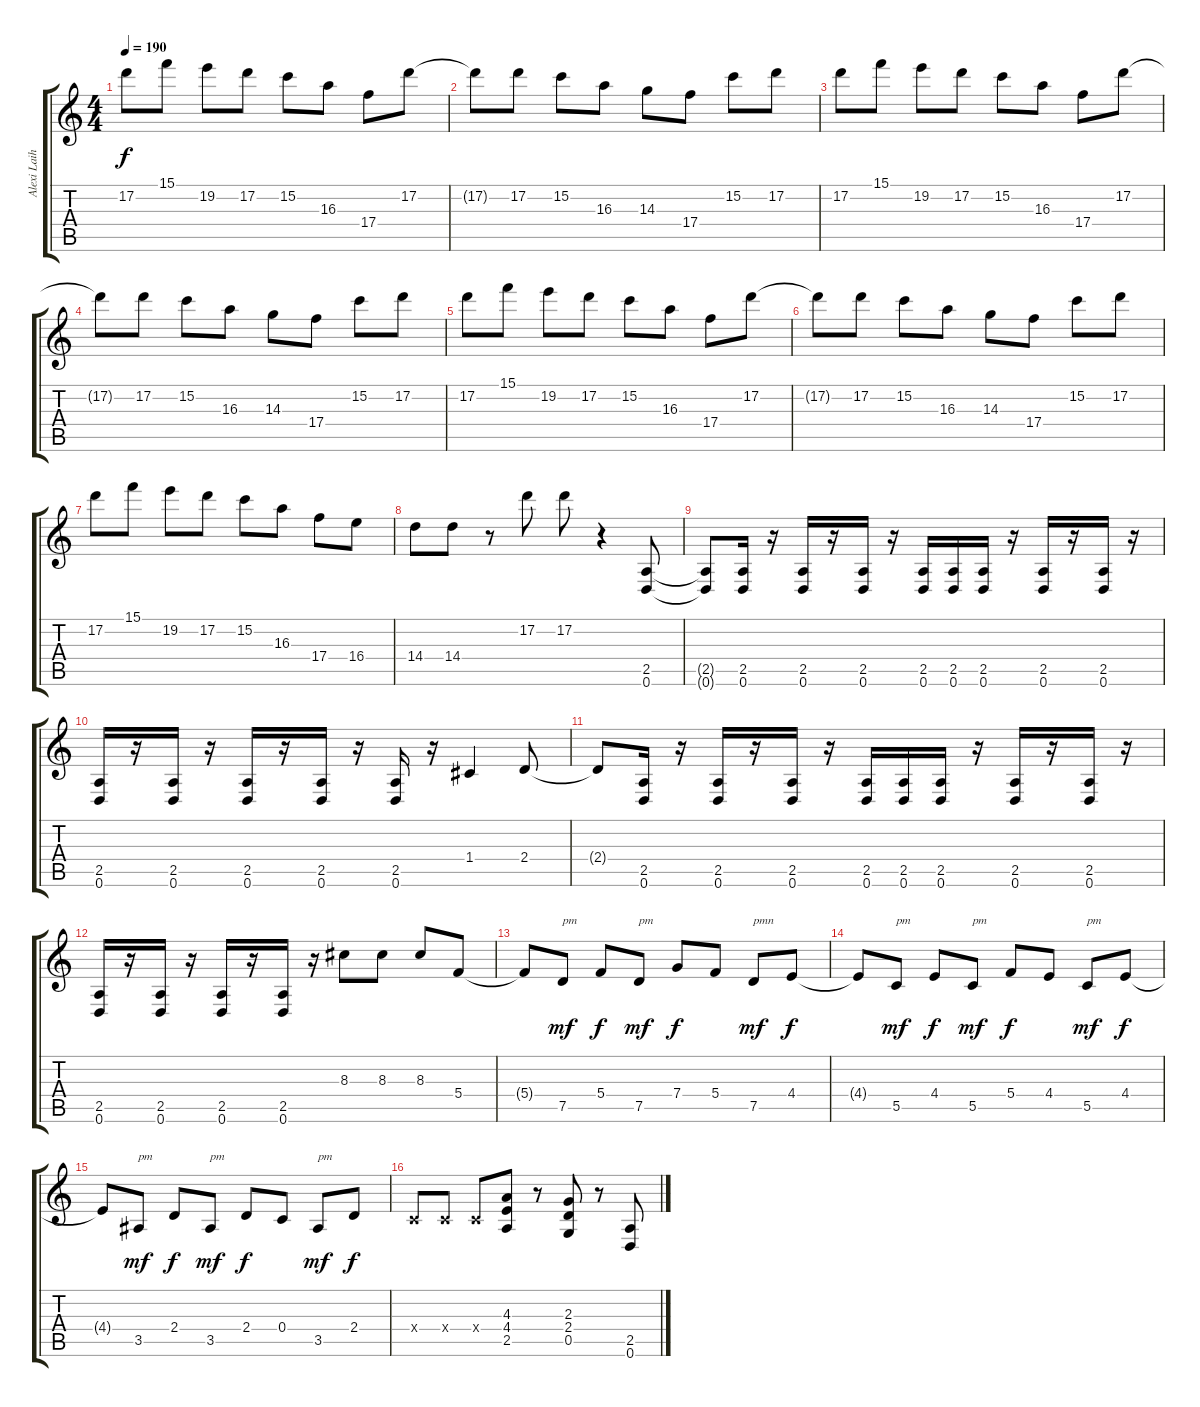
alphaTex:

\track ("Alexi Laiho" "Alexi Laih") {instrument distortionguitar}
\staff {score tabs}
\tuning (D4 A3 F3 C3 G2 D2) {hide}
\ts (4 4)
\tempo 190
\clef g2
\ks c
17.2.8{dy f} 15.1.8 19.2.8 17.2.8 15.2.8 16.3.8 17.4.8 17.2.8 |
17.2{t}.8 17.2.8 15.2.8 16.3.8 14.3.8 17.4.8 15.2.8 17.2.8 |
17.2.8 15.1.8 19.2.8 17.2.8 15.2.8 16.3.8 17.4.8 17.2.8 |
17.2{t}.8 17.2.8 15.2.8 16.3.8 14.3.8 17.4.8 15.2.8 17.2.8 |
17.2.8 15.1.8 19.2.8 17.2.8 15.2.8 16.3.8 17.4.8 17.2.8 |
17.2{t}.8 17.2.8 15.2.8 16.3.8 14.3.8 17.4.8 15.2.8 17.2.8 |
17.2.8 15.1.8 19.2.8 17.2.8 15.2.8 16.3.8 17.4.8 16.4.8 |
14.4.8 14.4.8 r.8 17.2.8 17.2.8 r.4 (2.5 0.6).8{balance 16 instrument distortionguitar} |
(2.5{t} 0.6{t}).8 (2.5 0.6).16 r.16 (2.5 0.6).16 r.16 (2.5 0.6).16 r.16 (2.5 0.6).16 (2.5 0.6).16 (2.5 0.6).16 r.16 (2.5 0.6).16 r.16 (2.5 0.6).16 r.16 |
(2.5 0.6).16 r.16 (2.5 0.6).16 r.16 (2.5 0.6).16 r.16 (2.5 0.6).16 r.16 (2.5 0.6).16 r.16 1.4.4 2.4.8 |
2.4{t}.8 (2.5 0.6).16 r.16 (2.5 0.6).16 r.16 (2.5 0.6).16 r.16 (2.5 0.6).16 (2.5 0.6).16 (2.5 0.6).16 r.16 (2.5 0.6).16 r.16 (2.5 0.6).16 r.16 |
(2.5 0.6).16 r.16 (2.5 0.6).16 r.16 (2.5 0.6).16 r.16 (2.5 0.6).16 r.16 8.3.8 8.3.8 8.3.8 5.4.8 |
5.4{t}.8 7.5.8{txt "pm" dy mf} 5.4.8{dy f} 7.5.8{txt "pm" dy mf} 7.4.8{dy f} 5.4.8 7.5.8{txt "pmn" dy mf} 4.4.8{dy f} |
4.4{t}.8 5.5.8{txt "pm" dy mf} 4.4.8{dy f} 5.5.8{txt "pm" dy mf} 5.4.8{dy f} 4.4.8 5.5.8{txt "pm" dy mf} 4.4.8{dy f} |
4.4{t}.8 3.5.8{txt "pm" dy mf} 2.4.8{dy f} 3.5.8{txt "pm" dy mf} 2.4.8{dy f} 0.4.8 3.5.8{txt "pm" dy mf} 2.4.8{dy f} |
0.4{x}.8 0.4{x}.8 0.4{x}.8 (4.3 4.4 2.5).8 r.8 (2.3 2.4 0.5).8 r.8 (2.5 0.6).8
